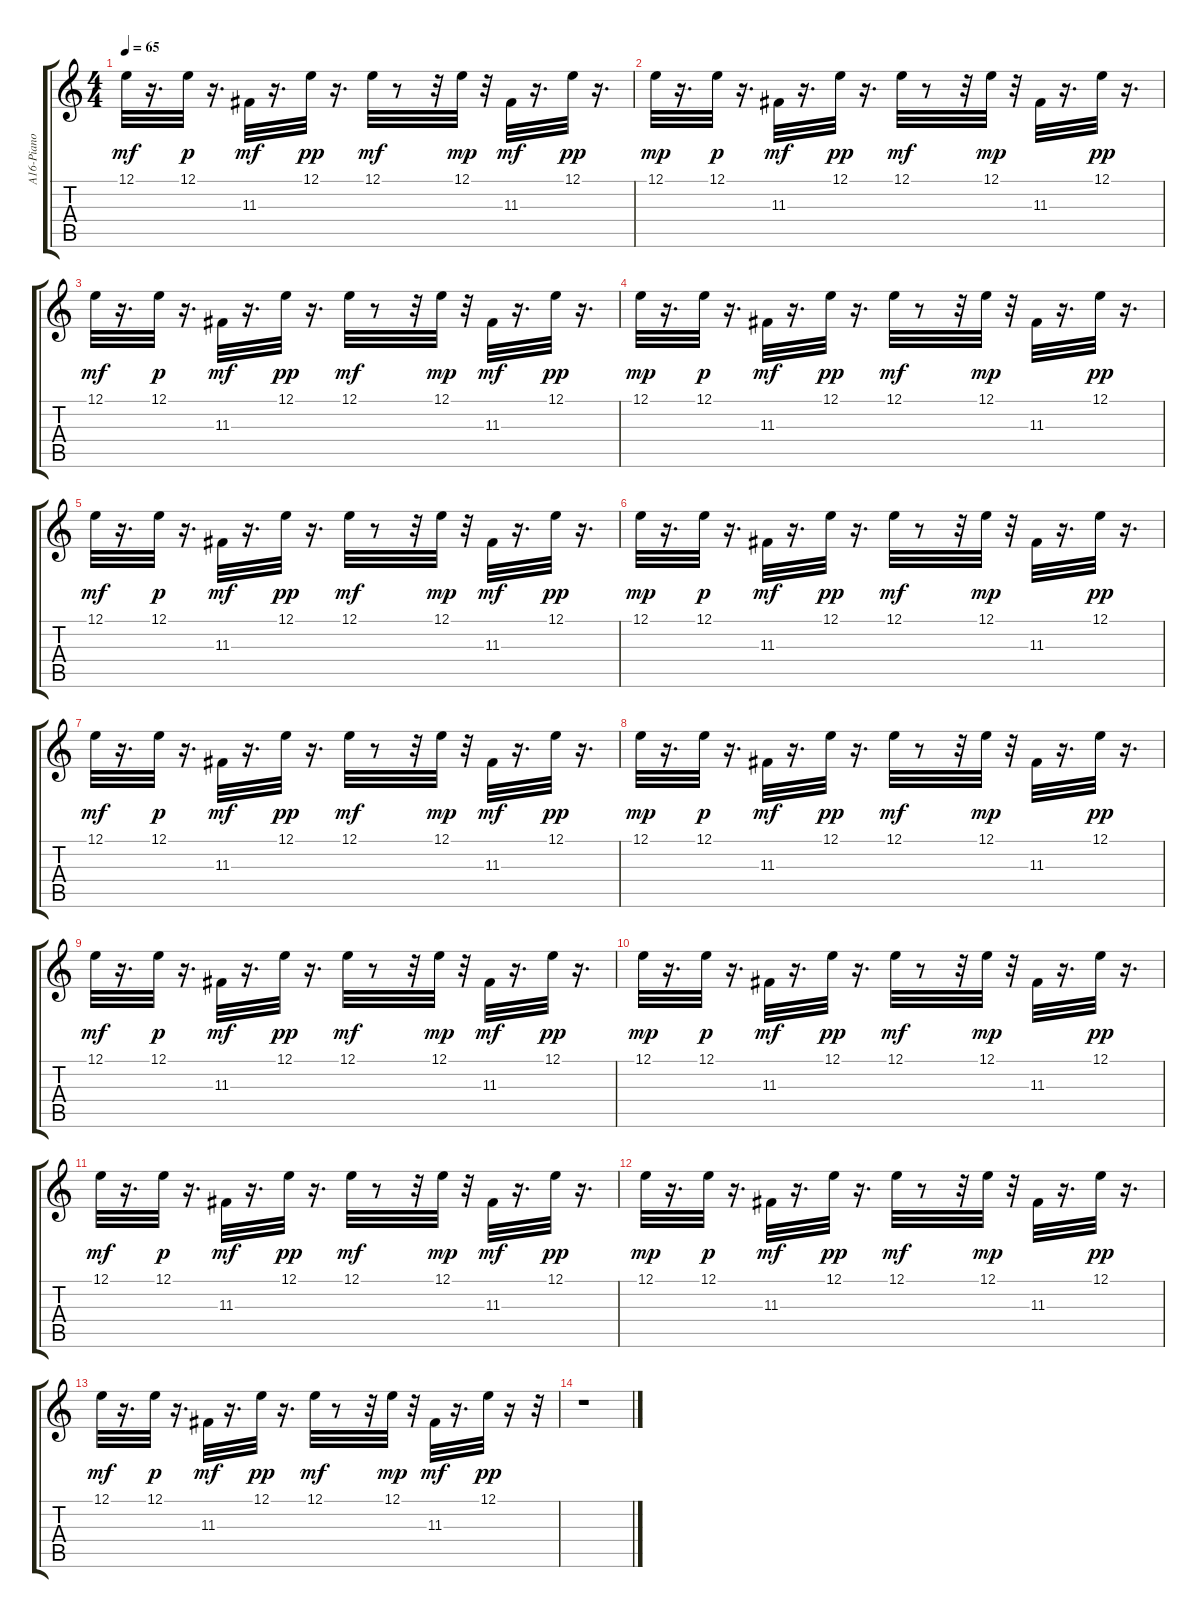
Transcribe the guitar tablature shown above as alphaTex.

\track ("A16-Piano 1     " "A16-Piano ") {instrument brightacousticpiano}
\staff {score tabs}
\tuning (E4 B3 G3 D3 A2 E2) {hide}
\ts (4 4)
\tempo 65
\clef g2
\ks c
12.1.32{dy mf} r.16{d} 12.1.32{dy p} r.16{d} 11.3.32{dy mf} r.16{d} 12.1.32{dy pp} r.16{d} 12.1.32{dy mf} r.8 r.32 12.1.32{dy mp} r.32 11.3.32{dy mf} r.16{d} 12.1.32{dy pp} r.16{d} |
12.1.32{dy mp} r.16{d} 12.1.32{dy p} r.16{d} 11.3.32{dy mf} r.16{d} 12.1.32{dy pp} r.16{d} 12.1.32{dy mf} r.8 r.32 12.1.32{dy mp} r.32 11.3.32 r.16{d} 12.1.32{dy pp} r.16{d} |
12.1.32{dy mf} r.16{d} 12.1.32{dy p} r.16{d} 11.3.32{dy mf} r.16{d} 12.1.32{dy pp} r.16{d} 12.1.32{dy mf} r.8 r.32 12.1.32{dy mp} r.32 11.3.32{dy mf} r.16{d} 12.1.32{dy pp} r.16{d} |
12.1.32{dy mp} r.16{d} 12.1.32{dy p} r.16{d} 11.3.32{dy mf} r.16{d} 12.1.32{dy pp} r.16{d} 12.1.32{dy mf} r.8 r.32 12.1.32{dy mp} r.32 11.3.32 r.16{d} 12.1.32{dy pp} r.16{d} |
12.1.32{dy mf} r.16{d} 12.1.32{dy p} r.16{d} 11.3.32{dy mf} r.16{d} 12.1.32{dy pp} r.16{d} 12.1.32{dy mf} r.8 r.32 12.1.32{dy mp} r.32 11.3.32{dy mf} r.16{d} 12.1.32{dy pp} r.16{d} |
12.1.32{dy mp} r.16{d} 12.1.32{dy p} r.16{d} 11.3.32{dy mf} r.16{d} 12.1.32{dy pp} r.16{d} 12.1.32{dy mf} r.8 r.32 12.1.32{dy mp} r.32 11.3.32 r.16{d} 12.1.32{dy pp} r.16{d} |
12.1.32{dy mf} r.16{d} 12.1.32{dy p} r.16{d} 11.3.32{dy mf} r.16{d} 12.1.32{dy pp} r.16{d} 12.1.32{dy mf} r.8 r.32 12.1.32{dy mp} r.32 11.3.32{dy mf} r.16{d} 12.1.32{dy pp} r.16{d} |
12.1.32{dy mp} r.16{d} 12.1.32{dy p} r.16{d} 11.3.32{dy mf} r.16{d} 12.1.32{dy pp} r.16{d} 12.1.32{dy mf} r.8 r.32 12.1.32{dy mp} r.32 11.3.32 r.16{d} 12.1.32{dy pp} r.16{d} |
12.1.32{dy mf} r.16{d} 12.1.32{dy p} r.16{d} 11.3.32{dy mf} r.16{d} 12.1.32{dy pp} r.16{d} 12.1.32{dy mf} r.8 r.32 12.1.32{dy mp} r.32 11.3.32{dy mf} r.16{d} 12.1.32{dy pp} r.16{d} |
12.1.32{dy mp} r.16{d} 12.1.32{dy p} r.16{d} 11.3.32{dy mf} r.16{d} 12.1.32{dy pp} r.16{d} 12.1.32{dy mf} r.8 r.32 12.1.32{dy mp} r.32 11.3.32 r.16{d} 12.1.32{dy pp} r.16{d} |
12.1.32{dy mf} r.16{d} 12.1.32{dy p} r.16{d} 11.3.32{dy mf} r.16{d} 12.1.32{dy pp} r.16{d} 12.1.32{dy mf} r.8 r.32 12.1.32{dy mp} r.32 11.3.32{dy mf} r.16{d} 12.1.32{dy pp} r.16{d} |
12.1.32{dy mp} r.16{d} 12.1.32{dy p} r.16{d} 11.3.32{dy mf} r.16{d} 12.1.32{dy pp} r.16{d} 12.1.32{dy mf} r.8 r.32 12.1.32{dy mp} r.32 11.3.32 r.16{d} 12.1.32{dy pp} r.16{d} |
12.1.32{dy mf} r.16{d} 12.1.32{dy p} r.16{d} 11.3.32{dy mf} r.16{d} 12.1.32{dy pp} r.16{d} 12.1.32{dy mf} r.8 r.32 12.1.32{dy mp} r.32 11.3.32{dy mf} r.16{d} 12.1.32{dy pp} r.16 r.32 |
r.1
